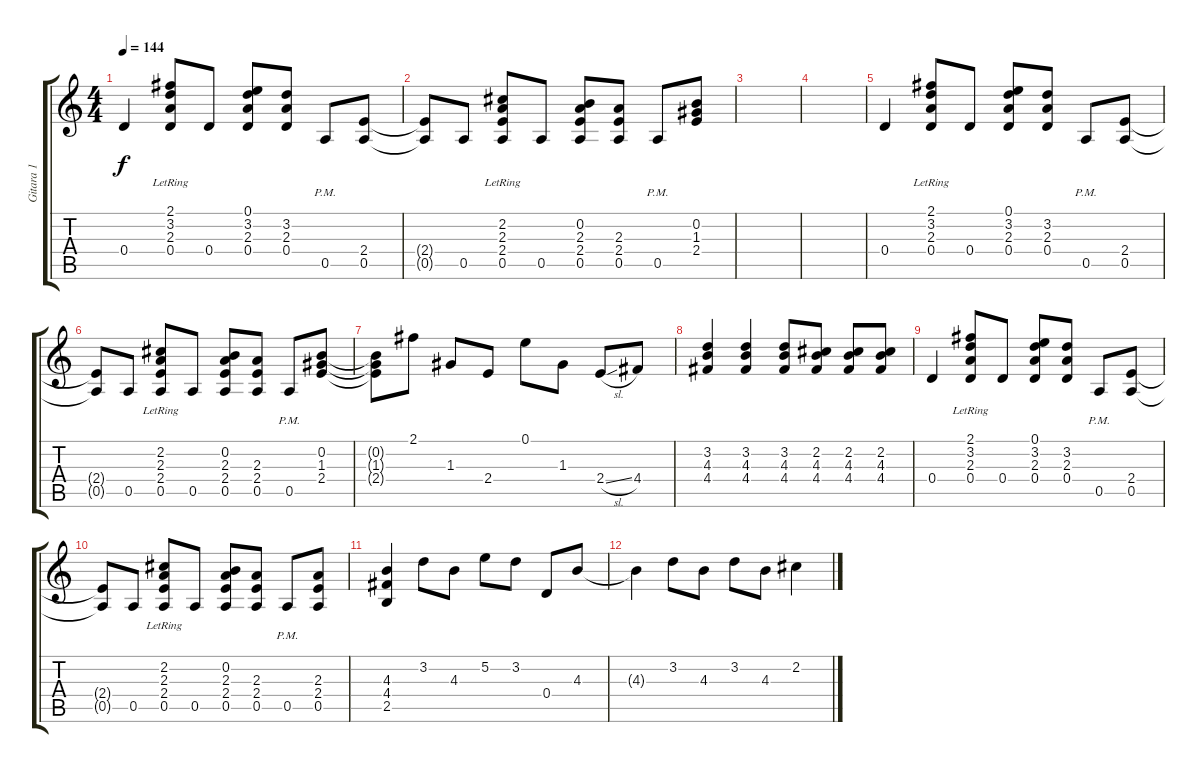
\track ("Gitara 1" "Gitara 1") {instrument acousticguitarsteel}
\staff {score tabs}
\tuning (E4 B3 G3 D3 A2 E2) {hide}
\ts (4 4)
\tempo 144
\clef g2
\ks c
0.4.4{dy f} (2.1 3.2{lr} 2.3{lr} 0.4).8 0.4.8 (0.1 3.2 2.3 0.4).8 (3.2 2.3 0.4).8 0.5{pm}.8 (2.4 0.5).8 |
(2.4{t} 0.5{t}).8 0.5.8 (2.2{lr} 2.3{lr} 2.4{lr} 0.5).8 0.5.8 (0.2 2.3 2.4 0.5).8 (2.3 2.4 0.5).8 0.5{pm}.8 (0.2 1.3 2.4).8 |
|
|
0.4.4 (2.1 3.2{lr} 2.3{lr} 0.4).8 0.4.8 (0.1 3.2 2.3 0.4).8 (3.2 2.3 0.4).8 0.5{pm}.8 (2.4 0.5).8 |
(2.4{t} 0.5{t}).8 0.5.8 (2.2{lr} 2.3{lr} 2.4{lr} 0.5).8 0.5.8 (0.2 2.3 2.4 0.5).8 (2.3 2.4 0.5).8 0.5{pm}.8 (0.2 1.3 2.4).8 |
(0.2{t} 1.3{t} 2.4{t}).8 2.1.8 1.3.8 2.4.8 0.1.8 1.3.8 2.4{sl}.8 4.4.8 |
(3.2 4.3 4.4).4 (3.2 4.3 4.4).4 (3.2 4.3 4.4).8 (2.2 4.3 4.4).8 (2.2 4.3 4.4).8 (2.2 4.3 4.4).8 |
0.4.4 (2.1 3.2{lr} 2.3{lr} 0.4).8 0.4.8 (0.1 3.2 2.3 0.4).8 (3.2 2.3 0.4).8 0.5{pm}.8 (2.4 0.5).8 |
(2.4{t} 0.5{t}).8 0.5.8 (2.2{lr} 2.3{lr} 2.4{lr} 0.5).8 0.5.8 (0.2 2.3 2.4 0.5).8 (2.3 2.4 0.5).8 0.5{pm}.8 (2.3 2.4 0.5).8 |
(4.3 4.4 2.5).4 3.2.8 4.3.8 5.2.8 3.2.8 0.4.8 4.3.8 |
4.3{t}.4{volume 5} 3.2.8 4.3.8 3.2.8 4.3.8 2.2.4
